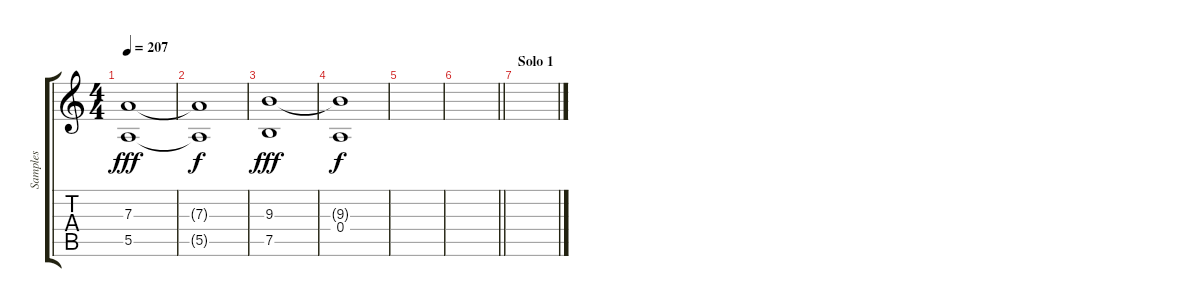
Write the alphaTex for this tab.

\track ("Samples" "Samples") {instrument distortionguitar}
\staff {score tabs}
\tuning (B3 Gb3 D3 A2 E2 B1) {hide}
\ts (4 4)
\tempo 207
\clef g2
\ks c
(7.3 5.5).1{dy fff} |
(7.3{t} 5.5{t}).1{dy f} |
(9.3 7.5).1{dy fff} |
(9.3{t} 0.4).1{dy f} |
|
\barLineRight lightlight
|
\section ("" "Solo 1")
